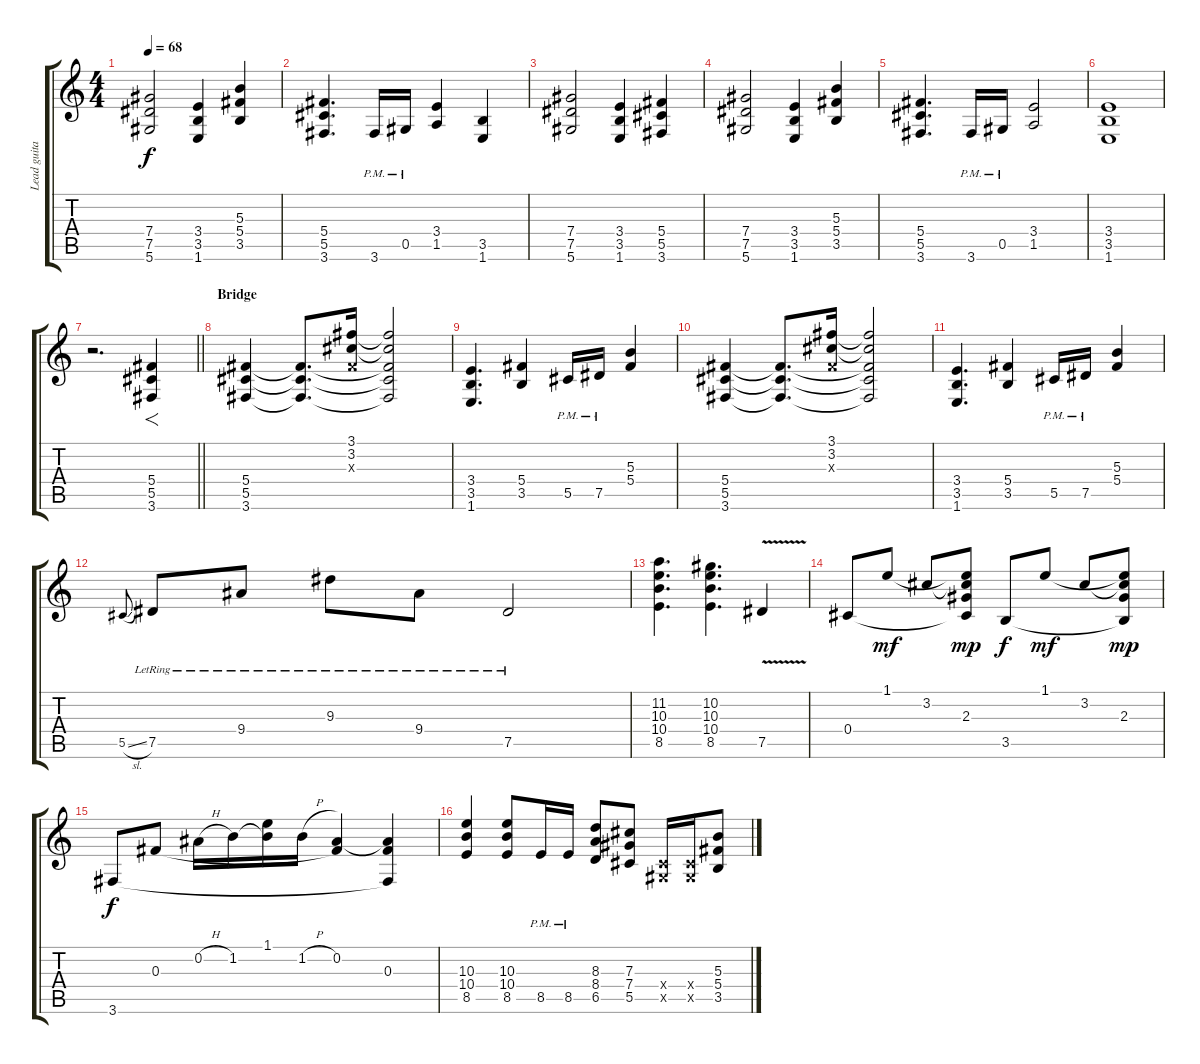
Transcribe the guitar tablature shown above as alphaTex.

\track ("Lead guitar" "Lead guita") {instrument electricguitarclean}
\staff {score tabs}
\tuning (Eb4 Bb3 Gb3 Db3 Ab2 Eb2) {hide}
\ts (4 4)
\tempo 68
\clef g2
\ks aminor
(7.4 7.5 5.6).2{dy f} (3.4 3.5 1.6).4 (5.3 5.4 3.5).4 |
(5.4 5.5 3.6).4{d} 3.6{pm}.16 0.5{pm}.16 (3.4 1.5).4 (3.5 1.6).4 |
(7.4 7.5 5.6).2 (3.4 3.5 1.6).4 (5.4 5.5 3.6).4 |
(7.4 7.5 5.6).2 (3.4 3.5 1.6).4 (5.3 5.4 3.5).4 |
(5.4 5.5 3.6).4{d} 3.6{pm}.16 0.5{pm}.16 (3.4 1.5).2 |
(3.4 3.5 1.6).1{volume 5} |
\barLineRight lightlight
r.2{d} (5.4 5.5 3.6).4{f} |
\section ("" "Bridge")
(5.4 5.5 3.6).4{volume 13} (5.4{t} 5.5{t} 3.6{t}).8{d} (3.1 3.2 0.3{x}).16 (3.1{t} 3.2{t} 5.4{t} 5.5{t} 3.6{t}).2 |
(3.4 3.5 1.6).4{d} (5.4 3.5).4 5.5{pm}.16 7.5{pm}.16 (5.3 5.4).4 |
(5.4 5.5 3.6).4 (5.4{t} 5.5{t} 3.6{t}).8{d} (3.1 3.2 0.3{x}).16 (3.1{t} 3.2{t} 5.4{t} 5.5{t} 3.6{t}).2 |
(3.4 3.5 1.6).4{d} (5.4 3.5).4 5.5{pm}.16 7.5{pm}.16 (5.3 5.4).4 |
5.5{sl}.8{gr onbeat} 7.5{lr}.8 9.4{lr}.8 9.3{lr}.8 9.4{lr}.8 7.5{lr}.2 |
(11.2 10.3 10.4 8.5).4{d} (10.2 10.3 10.4 8.5).4{d} 7.5{v}.4 |
0.4.8 1.1.8{dy mf} 3.2.8 (1.1{t} 3.2{t} 2.3 0.4{t}).8{dy mp} 3.5.8{dy f} 1.1.8{dy mf} 3.2.8 (1.1{t} 3.2{t} 2.3 3.5{t}).8{dy mp} |
3.6.8{dy f} 0.3.8 0.2{h}.16 1.2.16 (1.1 1.2{t}).16 1.2{h}.16 (0.2 0.3{t}).4 (0.2{t} 0.3 3.6{t}).4 |
(10.3 10.4 8.5).4 (10.3 10.4 8.5).8 8.5{pm}.16 8.5{pm}.16 (8.3 8.4 6.5).8 (7.3 7.4 5.5).8 (0.4{x} 0.5{x}).16 (0.4{x} 0.5{x}).16 (5.3 5.4 3.5).8
